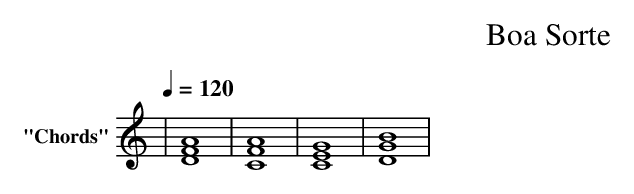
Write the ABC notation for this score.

X:1
T:Boa Sorte
V:F name=\"Female\"
V:M name=\"Male\"
V:C name=\"Chords\"
V:B name=\"Bass\"
L:1/4
Q:1/4=120
K:C
[V:C] |[D4F4A4]|[C4F4A4]|[C4E4G4]|[D4G4B4]|
